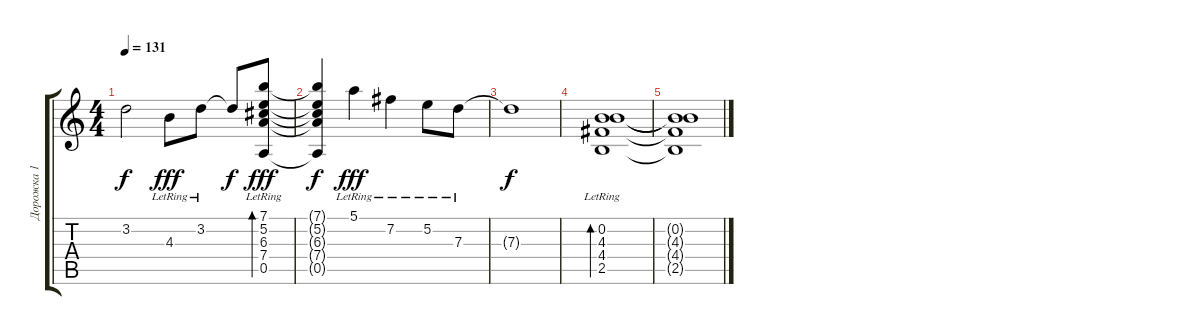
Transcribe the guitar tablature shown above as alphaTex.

\track ("Дорожка 1" "Дорожка 1") {instrument acousticguitarsteel}
\staff {score tabs}
\tuning (E4 B3 G3 D3 A2 E2) {hide}
\ts (4 4)
\tempo 131
\clef g2
\ks c
3.2{t}.2{dy f} 4.3{lr}.8{dy fff} 3.2{lr}.8 3.2{t}.8{dy f} (7.1{lr} 5.2{lr} 6.3{lr} 7.4{lr} 0.5).8{bd 120 dy fff} |
(7.1{t} 5.2{t} 6.3{t} 7.4{t} 0.5{t}).4{dy f} 5.1{lr}.4{dy fff} 7.2{lr}.4 5.2{lr}.8 7.3{lr}.8 |
7.3{t}.1{dy f} |
(0.2{lr} 4.3{lr} 4.4{lr} 2.5{lr}).1{bd 120} |
(0.2{t} 4.3{t} 4.4{t} 2.5{t}).1
